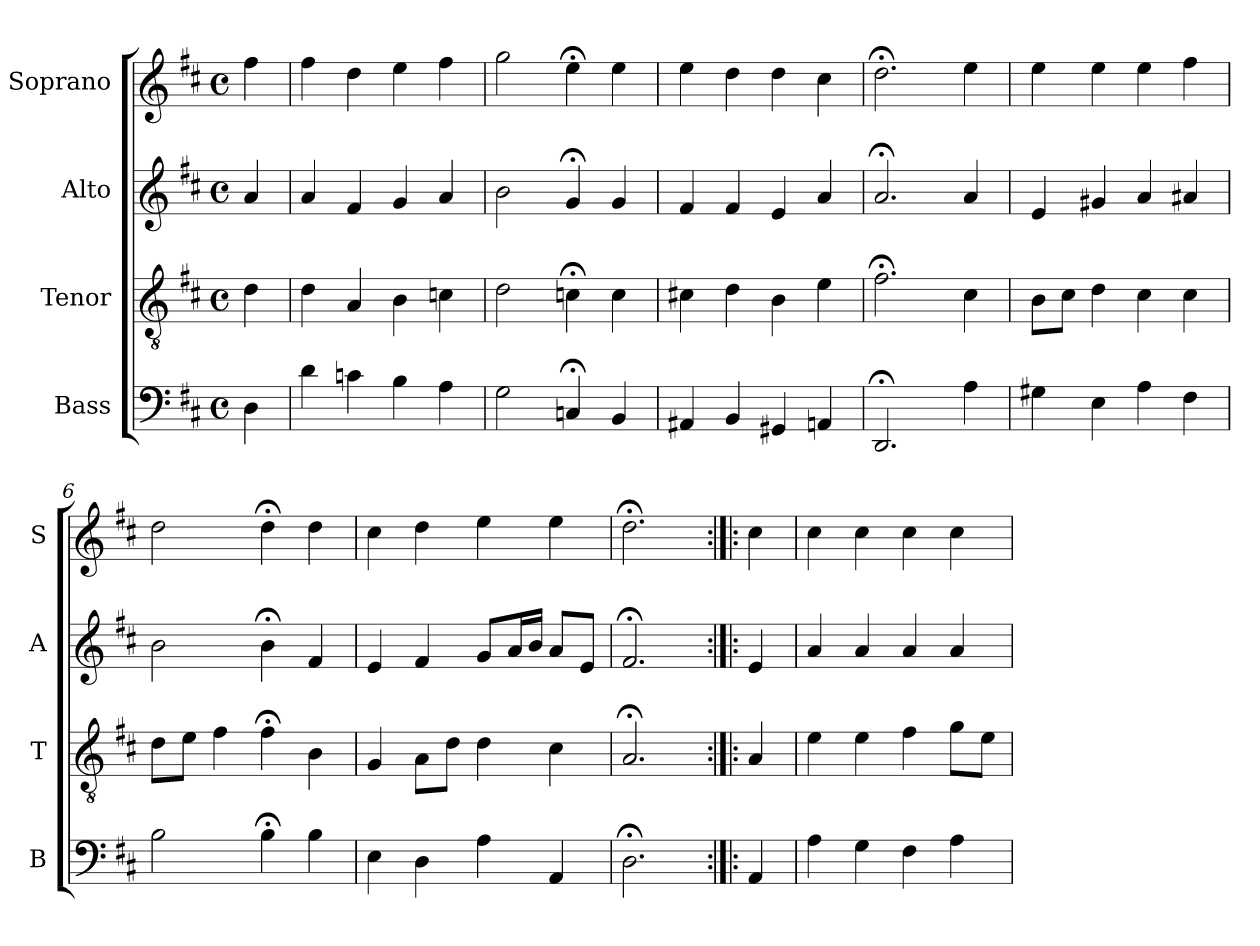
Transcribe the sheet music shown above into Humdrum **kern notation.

**kern	**kern	**kern	**kern
*part4	*part3	*part2	*part1
*staff4	*staff3	*staff2	*staff1
*I"Bass	*I"Tenor	*I"Alto	*I"Soprano
*I'B	*I'T	*I'A	*I'S
*clefF4	*clefGv2	*clefG2	*clefG2
*k[f#c#]	*k[f#c#]	*k[f#c#]	*k[f#c#]
*D:	*D:	*D:	*D:
*M4/4	*M4/4	*M4/4	*M4/4
*met(c)	*met(c)	*met(c)	*met(c)
*MM100	*MM100	*MM100	*MM100
=	=	=	=
4D	4d	4a	4ff#
=1	=1	=1	=1
4d	4d	4a	4ff#
4cn	4A	4f#	4dd
4B	4B	4g	4ee
4A	4cn	4a	4ff#
=2	=2	=2	=2
2G	2d	2b	2gg
4Cn;<	4cn;<	4g;<	4ee;<
4BB	4c	4g	4ee
=3	=3	=3	=3
4AA#X	4c#X	4f#	4ee
4BB	4d	4f#	4dd
4GG#X	4B	4e	4dd
4AAn	4e	4a	4cc#
=4	=4	=4	=4
2.DD;<	2.f#;<	2.a;<	2.dd;<
4A	4c#	4a	4ee
=5	=5	=5	=5
4G#X	8BL	4e	4ee
.	8c#J	.	.
4E	4d	4g#X	4ee
4A	4c#	4a	4ee
4F#	4c#	4a#X	4ff#
=6	=6	=6	=6
2B	8dL	2b	2dd
.	8eJ	.	.
.	4f#	.	.
4B;<	4f#;<	4b;<	4dd;<
4B	4B	4f#	4dd
=7	=7	=7	=7
4E	4G	4e	4cc#
4D	8AL	4f#	4dd
.	8dJ	.	.
4A	4d	8gL	4ee
.	.	16aL	.
.	.	16bJJ	.
4AA	4c#	8aL	4ee
.	.	8eJ	.
=8	=8	=8	=8
2.D;<	2.A;<	2.f#;<	2.dd;<
=:|!|:	=:|!|:	=:|!|:	=:|!|:
4AA	4A	4e	4cc#
=9	=9	=9	=9
4A	4e	4a	4cc#
4G	4e	4a	4cc#
4F#	4f#	4a	4cc#
4A	8gL	4a	4cc#
.	8eJ	.	.
=	=	=	=
*-	*-	*-	*-
